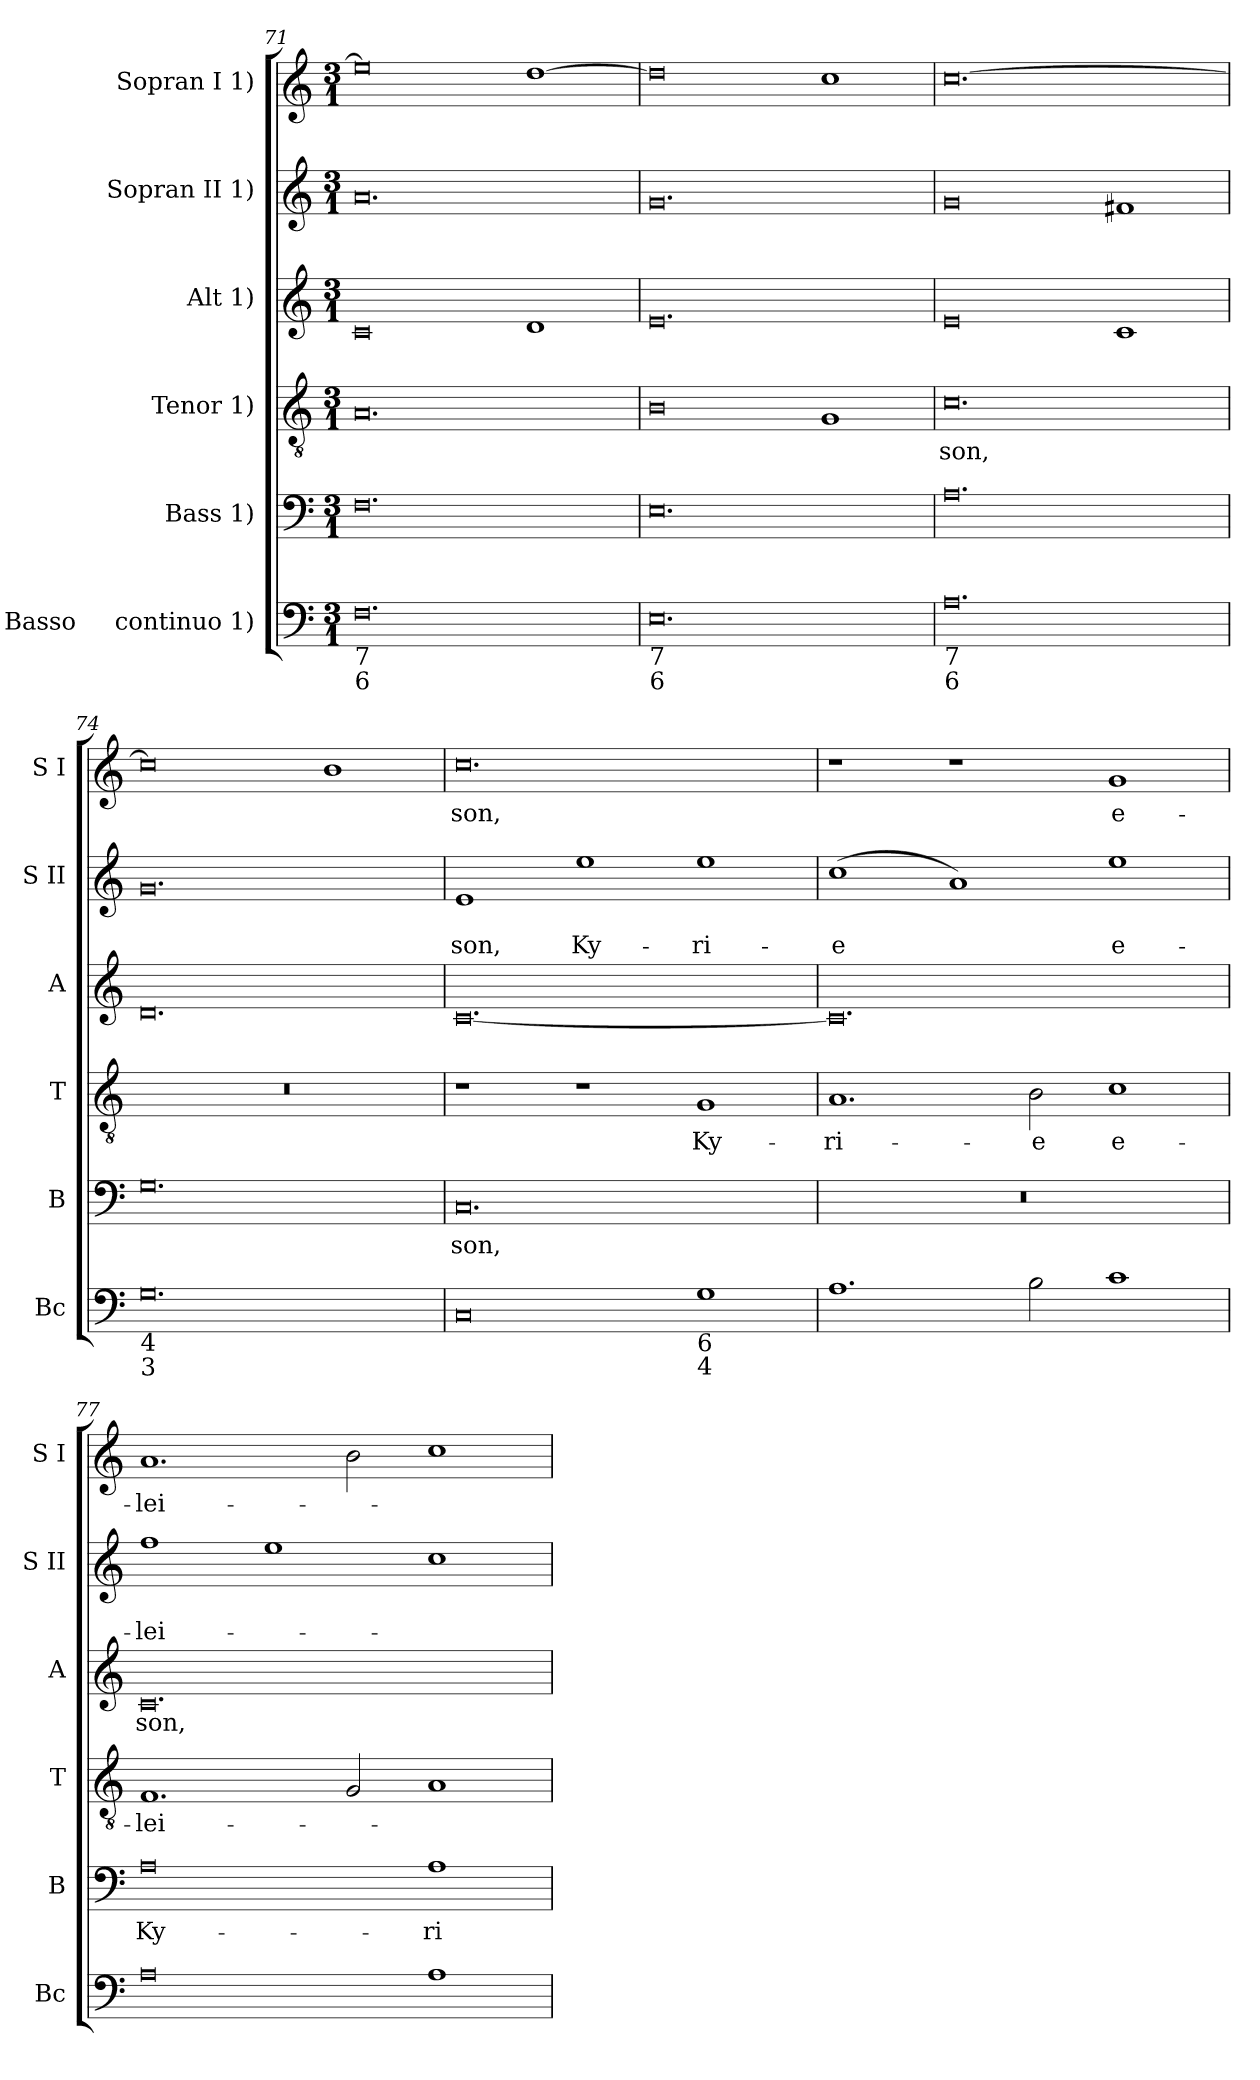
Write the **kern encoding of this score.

**kern	**kern	**text	**kern	**text	**kern	**text	**kern	**text	**text	**kern	**text
*part6	*part5	*part5	*part4	*part4	*part3	*part3	*part2	*part2	*part2	*part1	*part1
*staff6	*staff5	*staff5	*staff4	*staff4	*staff3	*staff3	*staff2	*staff2	*staff2	*staff1	*staff1
*I"Basso     continuo 1)	*I"Bass 1)	*	*I"Tenor 1)	*	*I"Alt 1)	*	*I"Sopran II 1)	*	*	*I"Sopran I 1)	*
*I'Bc	*I'B	*	*I'T	*	*I'A	*	*I'S II	*	*	*I'S I	*
!!LO:PB:g=z
*clefF4	*clefF4	*	*clefGv2	*	*clefG2	*	*clefG2	*	*	*clefG2	*
*k[]	*k[]	*	*k[]	*	*k[]	*	*k[]	*	*	*k[]	*
*C:	*C:	*	*C:	*	*C:	*	*C:	*	*	*C:	*
*M3/1	*M3/1	*	*M3/1	*	*M3/1	*	*M3/1	*	*	*M3/1	*
=71	=71	=71	=71	=71	=71	=71	=71	=71	=71	=71	=71
!LO:TX:b:t=7	!	!	!	!	!	!	!	!	!	!	!
!LO:TX:b:t=6	!	!	!	!	!	!	!	!	!	!	!
0.F	0.F	.	0.A	.	0c	.	0.a	.	.	0ee]	.
.	.	.	.	.	1d	.	.	.	.	[1dd	.
=72	=72	=72	=72	=72	=72	=72	=72	=72	=72	=72	=72
!LO:TX:b:t=7	!	!	!	!	!	!	!	!	!	!	!
!LO:TX:b:t=6	!	!	!	!	!	!	!	!	!	!	!
0.E	0.E	.	0B	.	0.e	.	0.g	.	.	0dd]	.
.	.	.	1G	.	.	.	.	.	.	1cc	.
=73	=73	=73	=73	=73	=73	=73	=73	=73	=73	=73	=73
!LO:TX:b:t=7	!	!	!	!	!	!	!	!	!	!	!
!LO:TX:b:t=6	!	!	!	!	!	!	!	!	!	!	!
0.A	0.A	.	0.c	-son,	0e	.	0g	.	.	[0.cc	.
.	.	.	.	.	1c	.	1f#X	.	.	.	.
=74	=74	=74	=74	=74	=74	=74	=74	=74	=74	=74	=74
!LO:TX:b:t=4	!	!	!	!	!	!	!	!	!	!	!
!LO:TX:b:t=3	!	!	!	!	!	!	!	!	!	!	!
0.G	0.G	.	0.r	.	0.d	.	0.g	.	.	0cc]	.
.	.	.	.	.	.	.	.	.	.	1b	.
=75	=75	=75	=75	=75	=75	=75	=75	=75	=75	=75	=75
0C	0.C	-son,	1r	.	[0.c	.	1e	.	-son,	0.cc	-son,
.	.	.	1r	.	.	.	1ee	.	Ky-	.	.
!LO:TX:b:t=6\n4	!	!	!	!	!	!	!	!	!	!	!
1G	.	.	1G	Ky-	.	.	1ee	.	-ri-	.	.
=76	=76	=76	=76	=76	=76	=76	=76	=76	=76	=76	=76
1.A	0.r	.	1.A	-ri-	0.c]	.	(1cc	.	-e	1r	.
.	.	.	.	.	.	.	1a)	.	.	1r	.
2B\	.	.	2B\	-e	.	.	.	.	.	.	.
1c	.	.	1c	e-	.	.	1ee	.	e-	1g	e-
=77	=77	=77	=77	=77	=77	=77	=77	=77	=77	=77	=77
0A	0A	Ky-	1.F	-lei-	0.c	-son,	1ff	.	-lei-	1.a	-lei-
.	.	.	.	.	.	.	1ee	.	.	.	.
.	.	.	2G/	.	.	.	.	.	.	2b\	.
1A	1A	-ri-	1A	.	.	.	1cc	.	.	1cc	.
=	=	=	=	=	=	=	=	=	=	=	=
*-	*-	*-	*-	*-	*-	*-	*-	*-	*-	*-	*-
